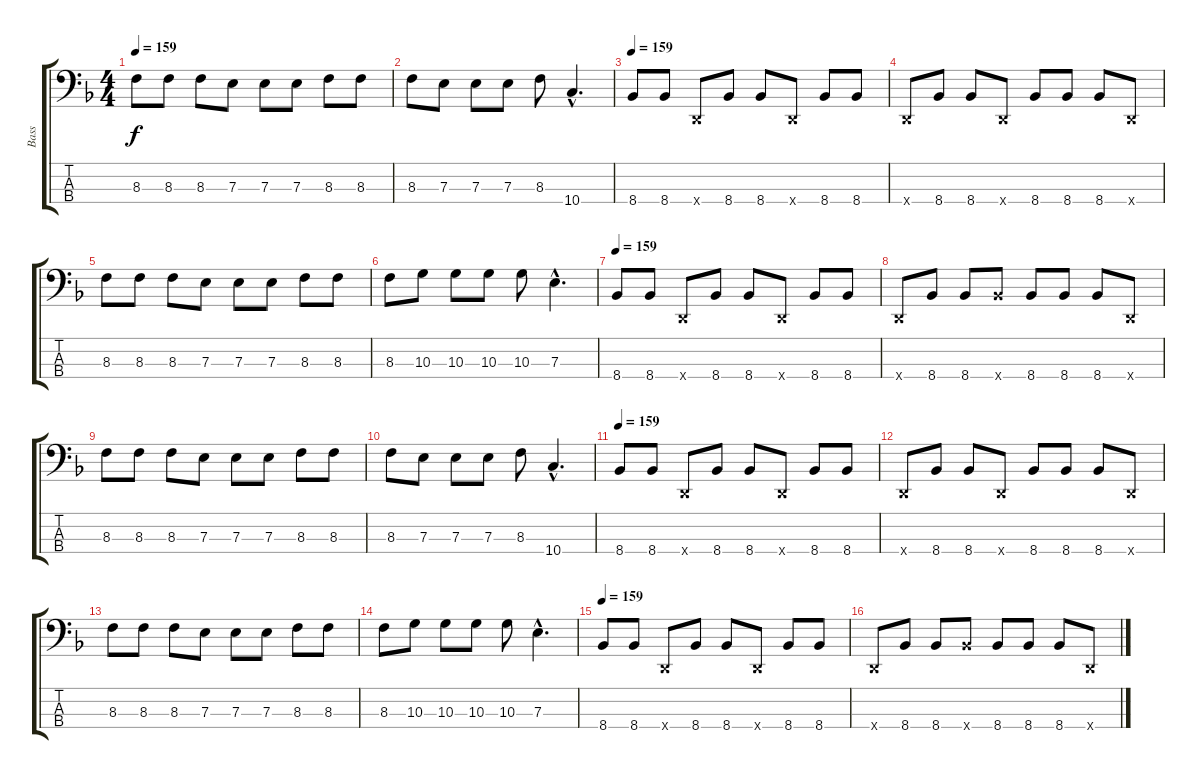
\track ("Bass" "Bass") {instrument electricbassfinger}
\staff {score tabs}
\tuning (G2 D2 A1 D1) {hide}
\ts (4 4)
\tempo 159
\clef f4
\ks f
8.3.8{dy f} 8.3.8 8.3.8 7.3.8 7.3.8 7.3.8 8.3.8 8.3.8 |
8.3.8 7.3.8 7.3.8 7.3.8 8.3.8 10.4{hac}.4{d} |
\tempo 159
8.4.8 8.4.8 0.4{x}.8 8.4.8 8.4.8 0.4{x}.8 8.4.8 8.4.8 |
0.4{x}.8 8.4.8 8.4.8 0.4{x}.8 8.4.8 8.4.8 8.4.8 0.4{x}.8 |
8.3.8 8.3.8 8.3.8 7.3.8 7.3.8 7.3.8 8.3.8 8.3.8 |
8.3.8 10.3.8 10.3.8 10.3.8 10.3.8 7.3{hac}.4{d} |
\tempo 159
8.4.8{volume 14} 8.4.8 0.4{x}.8 8.4.8 8.4.8 0.4{x}.8 8.4.8 8.4.8 |
0.4{x}.8 8.4.8 8.4.8 8.4{x}.8 8.4.8 8.4.8 8.4.8 0.4{x}.8 |
8.3.8 8.3.8 8.3.8 7.3.8 7.3.8 7.3.8 8.3.8 8.3.8 |
8.3.8 7.3.8 7.3.8 7.3.8 8.3.8 10.4{hac}.4{d} |
\tempo 159
8.4.8 8.4.8 0.4{x}.8 8.4.8 8.4.8 0.4{x}.8 8.4.8 8.4.8 |
0.4{x}.8 8.4.8 8.4.8 0.4{x}.8 8.4.8 8.4.8 8.4.8 0.4{x}.8 |
8.3.8 8.3.8 8.3.8 7.3.8 7.3.8 7.3.8 8.3.8 8.3.8 |
8.3.8 10.3.8 10.3.8 10.3.8 10.3.8 7.3{hac}.4{d} |
\tempo 159
8.4.8{volume 14} 8.4.8 0.4{x}.8 8.4.8 8.4.8 0.4{x}.8 8.4.8 8.4.8 |
0.4{x}.8 8.4.8 8.4.8 8.4{x}.8 8.4.8 8.4.8 8.4.8 0.4{x}.8
